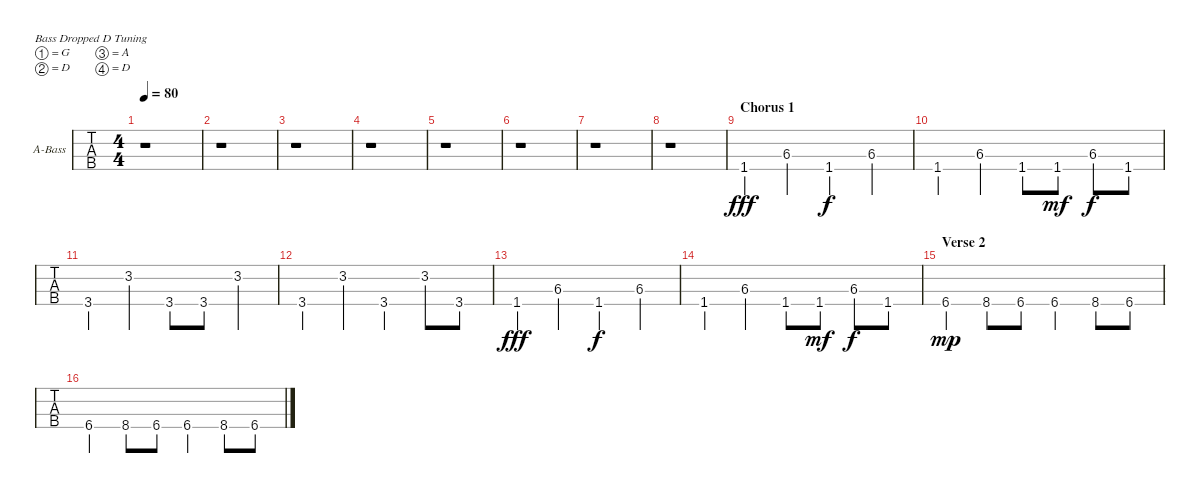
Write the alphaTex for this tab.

\bracketExtendMode groupsimilarinstruments
\firstSystemTrackNameOrientation horizontal
\otherSystemsTrackNameOrientation horizontal
\chordDiagramsInScore
\track ("Bass Dropped D" "A-Bass") {instrument acousticbass}
\staff {tabs}
\tuning (G2 D2 A1 D1)
\ts (4 4)
\tempo 80
\clef f4
\ks c
r.1{dy fff} |
r.1 |
r.1 |
r.1 |
r.1 |
r.1 |
r.1 |
r.1 |
\section ("" "Chorus 1")
1.4.4 6.3.4 1.4.4{dy f} 6.3.4 |
1.4.4 6.3.4 1.4.8 1.4.8{dy mf} 6.3.8{dy f} 1.4.8 |
3.4.4 3.2.4 3.4.8 3.4.8 3.2.4 |
3.4.4 3.2.4 3.4.4 3.2.8 3.4.8 |
1.4.4{dy fff} 6.3.4 1.4.4{dy f} 6.3.4 |
1.4.4 6.3.4 1.4.8 1.4.8{dy mf} 6.3.8{dy f} 1.4.8 |
\section ("" "Verse 2")
6.4.4{dy mp} 8.4.8 6.4.8 6.4.4 8.4.8 6.4.8 |
6.4.4 8.4.8 6.4.8 6.4.4 8.4.8 6.4.8
